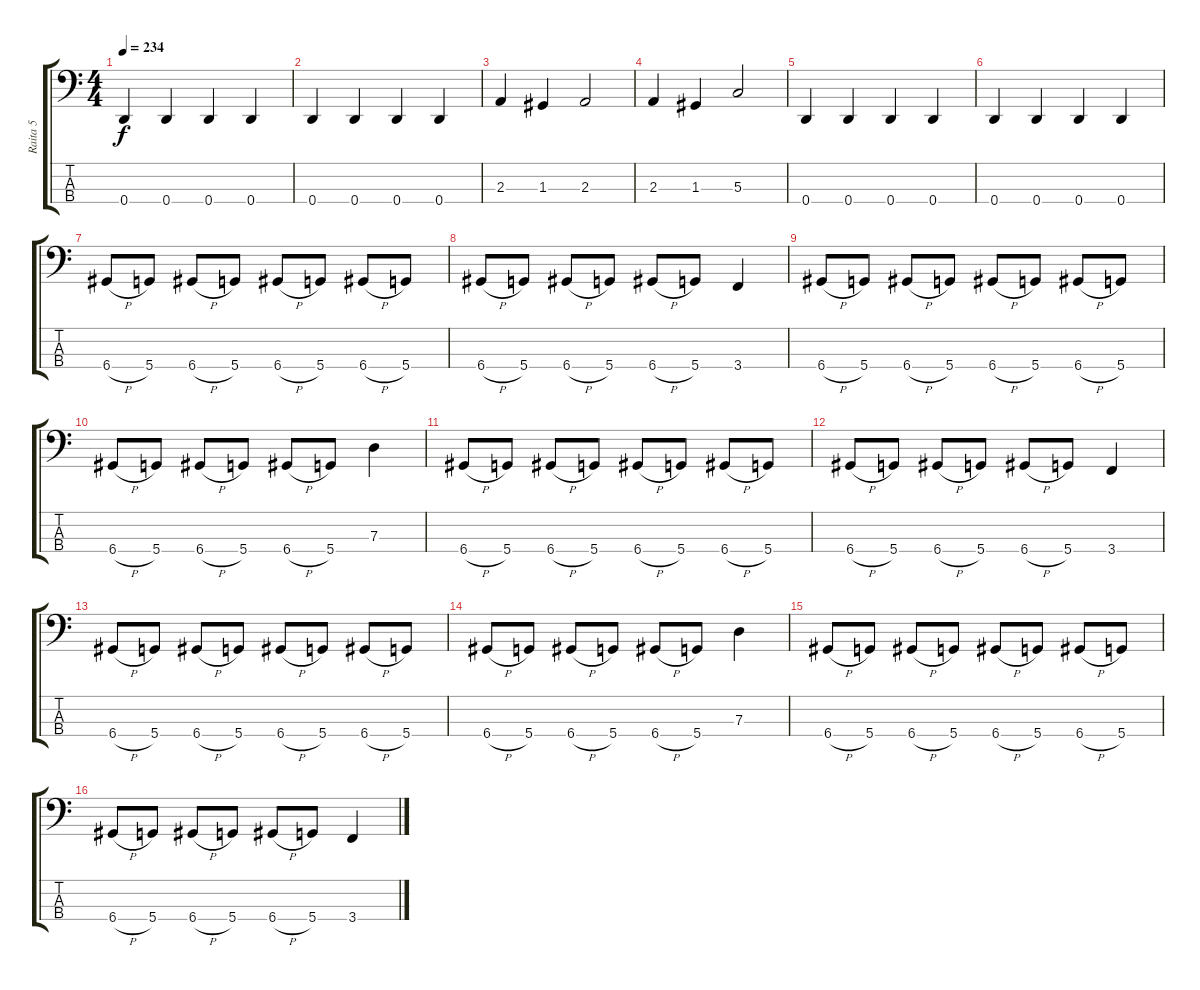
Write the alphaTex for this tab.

\track ("Raita 5" "Raita 5") {instrument electricbassfinger}
\staff {score tabs}
\tuning (F2 C2 G1 D1) {hide}
\ts (4 4)
\tempo 234
\clef f4
\ks c
0.4.4{dy f} 0.4.4 0.4.4 0.4.4 |
0.4.4 0.4.4 0.4.4 0.4.4 |
2.3.4 1.3.4 2.3.2 |
2.3.4 1.3.4 5.3.2 |
0.4.4 0.4.4 0.4.4 0.4.4 |
0.4.4 0.4.4 0.4.4 0.4.4 |
6.4{h}.8 5.4.8 6.4{h}.8 5.4.8 6.4{h}.8 5.4.8 6.4{h}.8 5.4.8 |
6.4{h}.8 5.4.8 6.4{h}.8 5.4.8 6.4{h}.8 5.4.8 3.4.4 |
6.4{h}.8 5.4.8 6.4{h}.8 5.4.8 6.4{h}.8 5.4.8 6.4{h}.8 5.4.8 |
6.4{h}.8 5.4.8 6.4{h}.8 5.4.8 6.4{h}.8 5.4.8 7.3.4 |
6.4{h}.8 5.4.8 6.4{h}.8 5.4.8 6.4{h}.8 5.4.8 6.4{h}.8 5.4.8 |
6.4{h}.8 5.4.8 6.4{h}.8 5.4.8 6.4{h}.8 5.4.8 3.4.4 |
6.4{h}.8 5.4.8 6.4{h}.8 5.4.8 6.4{h}.8 5.4.8 6.4{h}.8 5.4.8 |
6.4{h}.8 5.4.8 6.4{h}.8 5.4.8 6.4{h}.8 5.4.8 7.3.4 |
6.4{h}.8 5.4.8 6.4{h}.8 5.4.8 6.4{h}.8 5.4.8 6.4{h}.8 5.4.8 |
6.4{h}.8 5.4.8 6.4{h}.8 5.4.8 6.4{h}.8 5.4.8 3.4.4
